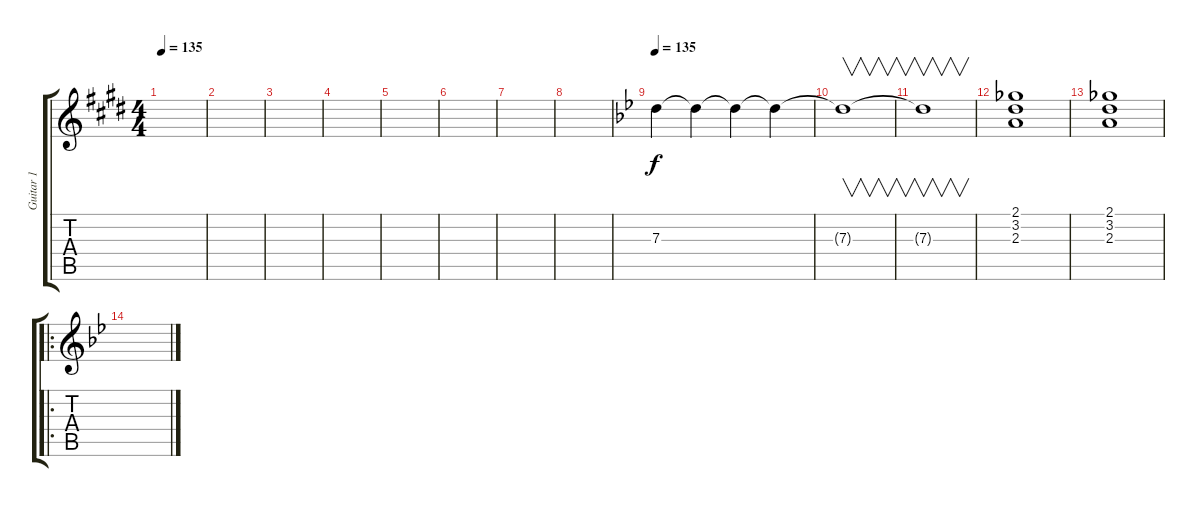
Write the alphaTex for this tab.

\track ("Guitar 1" "Guitar 1") {instrument distortionguitar}
\staff {score tabs}
\tuning (E4 B3 G3 D3 A2 E2) {hide}
\ts (4 4)
\tempo 135
\clef g2
\ks e
|
|
|
|
|
|
|
|
\tempo 135
\ks bb
7.3.4{volume 5} 7.3{t}.4 7.3{t}.4{volume 9} 7.3{t}.4 |
7.3{t}.1{v volume 13} |
7.3{t}.1{v} |
(2.1 3.2 2.3).1 |
(2.1 3.2 2.3).1 |
\ro
